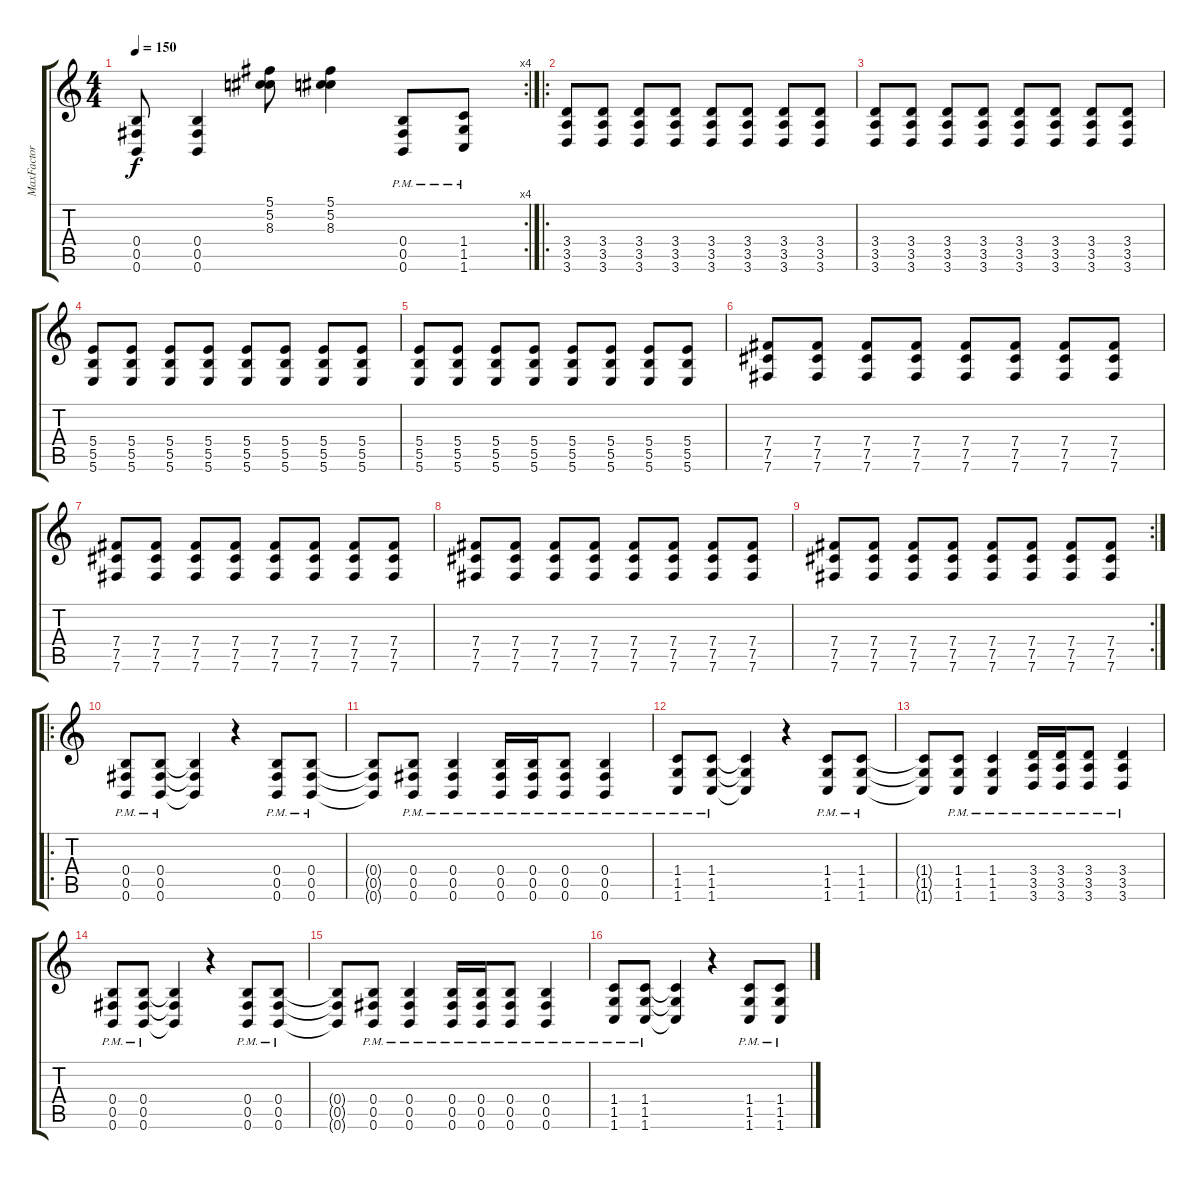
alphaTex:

\track ("MaxFactor" "MaxFactor") {instrument overdrivenguitar}
\staff {score tabs}
\tuning (Db4 Ab3 E3 B2 Gb2 B1) {hide}
\rc 4
\ts (4 4)
\tempo 150
\clef g2
\ks c
(0.4{t} 0.5{t} 0.6{t}).8{dy f} (0.4 0.5 0.6).4 (5.1 5.2 8.3).8 (5.1 5.2 8.3).4 (0.4{pm} 0.5{pm} 0.6{pm}).8 (1.4{pm} 1.5{pm} 1.6{pm}).8 |
\ro
(3.4 3.5 3.6).8 (3.4 3.5 3.6).8 (3.4 3.5 3.6).8 (3.4 3.5 3.6).8 (3.4 3.5 3.6).8 (3.4 3.5 3.6).8 (3.4 3.5 3.6).8 (3.4 3.5 3.6).8 |
(3.4 3.5 3.6).8 (3.4 3.5 3.6).8 (3.4 3.5 3.6).8 (3.4 3.5 3.6).8 (3.4 3.5 3.6).8 (3.4 3.5 3.6).8 (3.4 3.5 3.6).8 (3.4 3.5 3.6).8 |
(5.4 5.5 5.6).8 (5.4 5.5 5.6).8 (5.4 5.5 5.6).8 (5.4 5.5 5.6).8 (5.4 5.5 5.6).8 (5.4 5.5 5.6).8 (5.4 5.5 5.6).8 (5.4 5.5 5.6).8 |
(5.4 5.5 5.6).8 (5.4 5.5 5.6).8 (5.4 5.5 5.6).8 (5.4 5.5 5.6).8 (5.4 5.5 5.6).8 (5.4 5.5 5.6).8 (5.4 5.5 5.6).8 (5.4 5.5 5.6).8 |
(7.4 7.5 7.6).8 (7.4 7.5 7.6).8 (7.4 7.5 7.6).8 (7.4 7.5 7.6).8 (7.4 7.5 7.6).8 (7.4 7.5 7.6).8 (7.4 7.5 7.6).8 (7.4 7.5 7.6).8 |
(7.4 7.5 7.6).8 (7.4 7.5 7.6).8 (7.4 7.5 7.6).8 (7.4 7.5 7.6).8 (7.4 7.5 7.6).8 (7.4 7.5 7.6).8 (7.4 7.5 7.6).8 (7.4 7.5 7.6).8 |
(7.4 7.5 7.6).8 (7.4 7.5 7.6).8 (7.4 7.5 7.6).8 (7.4 7.5 7.6).8 (7.4 7.5 7.6).8 (7.4 7.5 7.6).8 (7.4 7.5 7.6).8 (7.4 7.5 7.6).8 |
\rc 2
(7.4 7.5 7.6).8 (7.4 7.5 7.6).8 (7.4 7.5 7.6).8 (7.4 7.5 7.6).8 (7.4 7.5 7.6).8 (7.4 7.5 7.6).8 (7.4 7.5 7.6).8 (7.4 7.5 7.6).8 |
\ro
(0.4{pm} 0.5{pm} 0.6{pm}).8 (0.4{pm} 0.5{pm} 0.6{pm}).8 (0.4{t} 0.5{t} 0.6{t}).4 r.4 (0.4{pm} 0.5{pm} 0.6{pm}).8 (0.4{pm} 0.5{pm} 0.6{pm}).8 |
(0.4{t} 0.5{t} 0.6{t}).8 (0.4{pm} 0.5{pm} 0.6{pm}).8 (0.4{pm} 0.5{pm} 0.6{pm}).4 (0.4{pm} 0.5{pm} 0.6{pm}).16 (0.4{pm} 0.5{pm} 0.6{pm}).16 (0.4{pm} 0.5{pm} 0.6{pm}).8 (0.4{pm} 0.5{pm} 0.6{pm}).4 |
(1.4{pm} 1.5{pm} 1.6{pm}).8 (1.4{pm} 1.5{pm} 1.6{pm}).8 (1.4{t} 1.5{t} 1.6{t}).4 r.4 (1.4{pm} 1.5{pm} 1.6{pm}).8 (1.4{pm} 1.5{pm} 1.6{pm}).8 |
(1.4{t} 1.5{t} 1.6{t}).8 (1.4{pm} 1.5{pm} 1.6{pm}).8 (1.4{pm} 1.5{pm} 1.6{pm}).4 (3.4{pm} 3.5{pm} 3.6{pm}).16 (3.4{pm} 3.5{pm} 3.6{pm}).16 (3.4{pm} 3.5{pm} 3.6{pm}).8 (3.4{pm} 3.5{pm} 3.6{pm}).4 |
(0.4{pm} 0.5{pm} 0.6{pm}).8 (0.4{pm} 0.5{pm} 0.6{pm}).8 (0.4{t} 0.5{t} 0.6{t}).4 r.4 (0.4{pm} 0.5{pm} 0.6{pm}).8 (0.4{pm} 0.5{pm} 0.6{pm}).8 |
(0.4{t} 0.5{t} 0.6{t}).8 (0.4{pm} 0.5{pm} 0.6{pm}).8 (0.4{pm} 0.5{pm} 0.6{pm}).4 (0.4{pm} 0.5{pm} 0.6{pm}).16 (0.4{pm} 0.5{pm} 0.6{pm}).16 (0.4{pm} 0.5{pm} 0.6{pm}).8 (0.4{pm} 0.5{pm} 0.6{pm}).4 |
(1.4{pm} 1.5{pm} 1.6{pm}).8 (1.4{pm} 1.5{pm} 1.6{pm}).8 (1.4{t} 1.5{t} 1.6{t}).4 r.4 (1.4{pm} 1.5{pm} 1.6{pm}).8 (1.4{pm} 1.5{pm} 1.6{pm}).8
